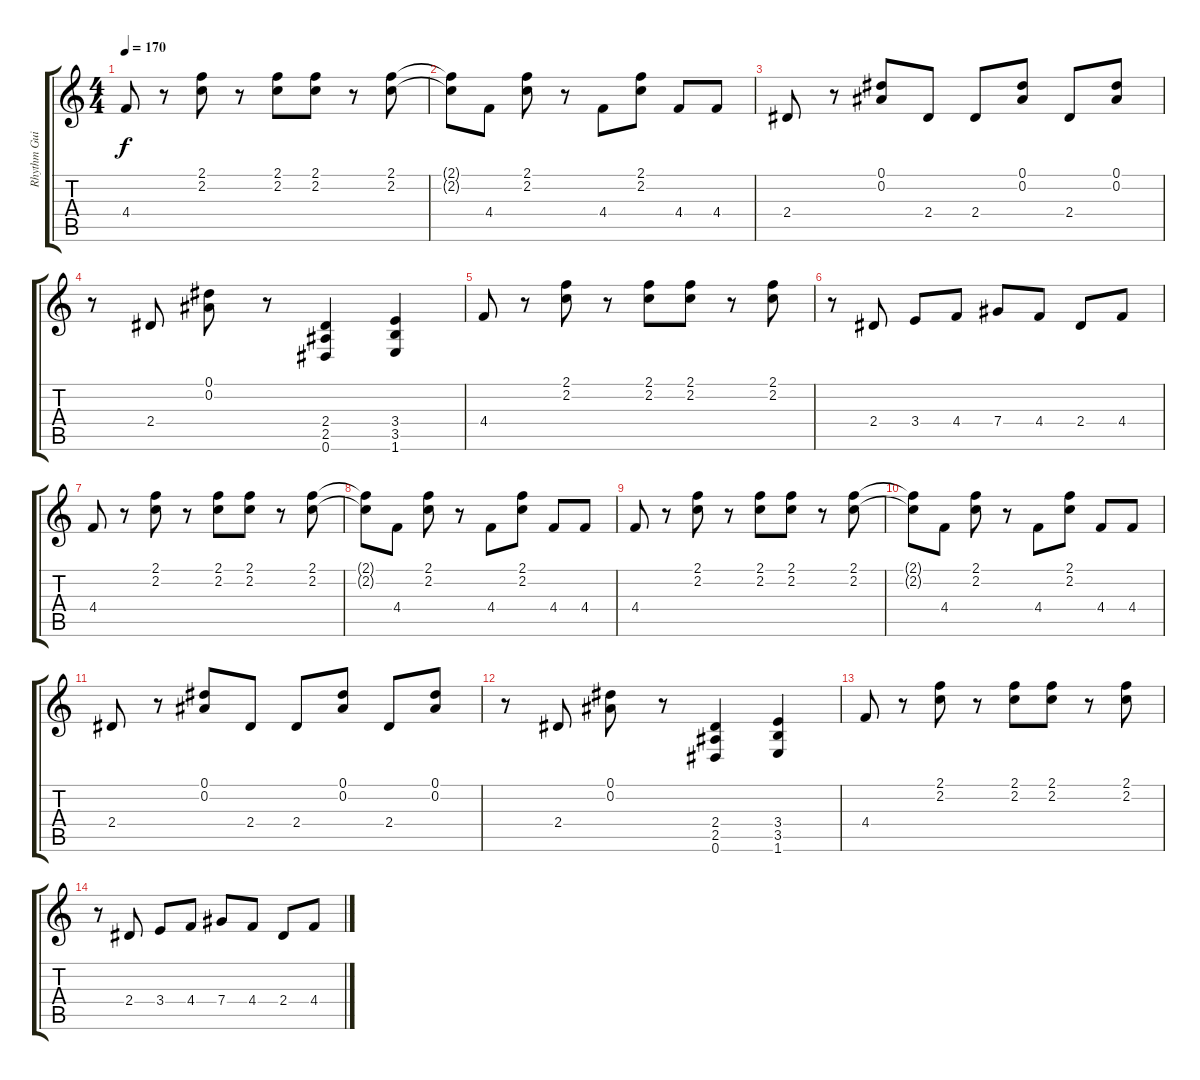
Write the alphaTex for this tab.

\track ("Rhythm Guitar 2" "Rhythm Gui") {instrument distortionguitar}
\staff {score tabs}
\tuning (Eb4 Bb3 Gb3 Db3 Ab2 Eb2) {hide}
\ts (4 4)
\tempo 170
\clef g2
\ks c
4.4.8{dy f} r.8 (2.1 2.2).8 r.8 (2.1 2.2).8 (2.1 2.2).8 r.8 (2.1 2.2).8 |
(2.1{t} 2.2{t}).8 4.4.8 (2.1 2.2).8 r.8 4.4.8 (2.1 2.2).8 4.4.8 4.4.8 |
2.4.8 r.8 (0.1 0.2).8 2.4.8 2.4.8 (0.1 0.2).8 2.4.8 (0.1 0.2).8 |
r.8 2.4.8 (0.1 0.2).8 r.8 (2.4 2.5 0.6).4 (3.4 3.5 1.6).4 |
4.4.8 r.8 (2.1 2.2).8 r.8 (2.1 2.2).8 (2.1 2.2).8 r.8 (2.1 2.2).8 |
r.8 2.4.8 3.4.8 4.4.8 7.4.8 4.4.8 2.4.8 4.4.8 |
4.4.8 r.8 (2.1 2.2).8 r.8 (2.1 2.2).8 (2.1 2.2).8 r.8 (2.1 2.2).8 |
(2.1{t} 2.2{t}).8 4.4.8 (2.1 2.2).8 r.8 4.4.8 (2.1 2.2).8 4.4.8 4.4.8 |
4.4.8 r.8 (2.1 2.2).8 r.8 (2.1 2.2).8 (2.1 2.2).8 r.8 (2.1 2.2).8 |
(2.1{t} 2.2{t}).8 4.4.8 (2.1 2.2).8 r.8 4.4.8 (2.1 2.2).8 4.4.8 4.4.8 |
2.4.8 r.8 (0.1 0.2).8 2.4.8 2.4.8 (0.1 0.2).8 2.4.8 (0.1 0.2).8 |
r.8 2.4.8 (0.1 0.2).8 r.8 (2.4 2.5 0.6).4 (3.4 3.5 1.6).4 |
4.4.8 r.8 (2.1 2.2).8 r.8 (2.1 2.2).8 (2.1 2.2).8 r.8 (2.1 2.2).8 |
r.8 2.4.8 3.4.8 4.4.8 7.4.8 4.4.8 2.4.8 4.4.8
